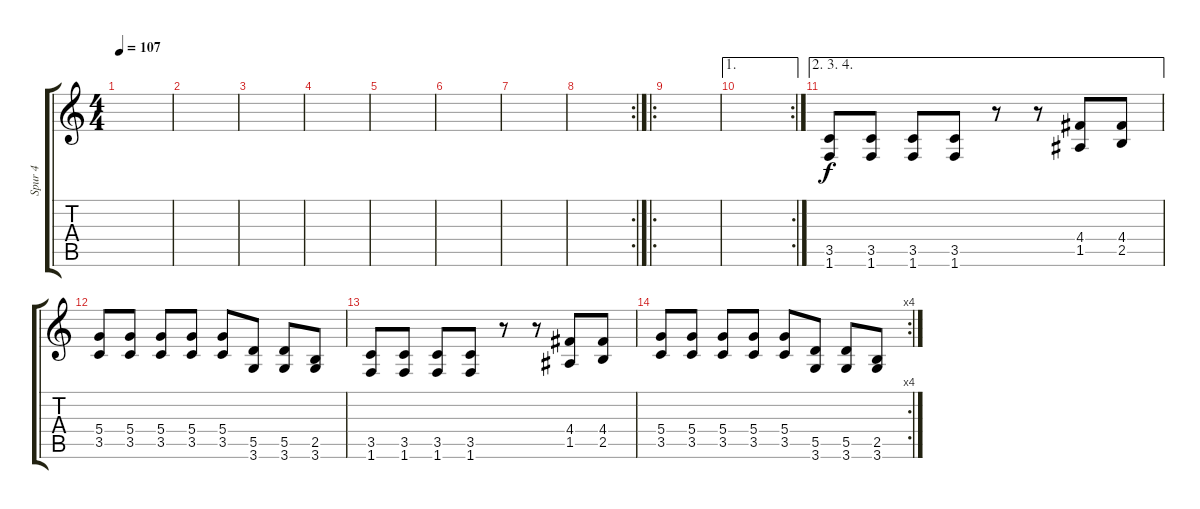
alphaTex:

\track ("Spur 4" "Spur 4") {instrument distortionguitar}
\staff {score tabs}
\tuning (E4 B3 G3 D3 A2 E2) {hide}
\ts (4 4)
\tempo 107
\clef g2
\ks c
|
|
|
|
|
|
|
\rc 2
|
\ro
|
\ae 1
\rc 2
|
\ae (2 3 4)
(3.5 1.6).8 (3.5 1.6).8 (3.5 1.6).8 (3.5 1.6).8 r.8 r.8 (4.4 1.5).8 (4.4 2.5).8 |
(5.4 3.5).8 (5.4 3.5).8 (5.4 3.5).8 (5.4 3.5).8 (5.4 3.5).8 (5.5 3.6).8 (5.5 3.6).8 (2.5 3.6).8 |
(3.5 1.6).8 (3.5 1.6).8 (3.5 1.6).8 (3.5 1.6).8 r.8 r.8 (4.4 1.5).8 (4.4 2.5).8 |
\rc 4
(5.4 3.5).8 (5.4 3.5).8 (5.4 3.5).8 (5.4 3.5).8 (5.4 3.5).8 (5.5 3.6).8 (5.5 3.6).8 (2.5 3.6).8
